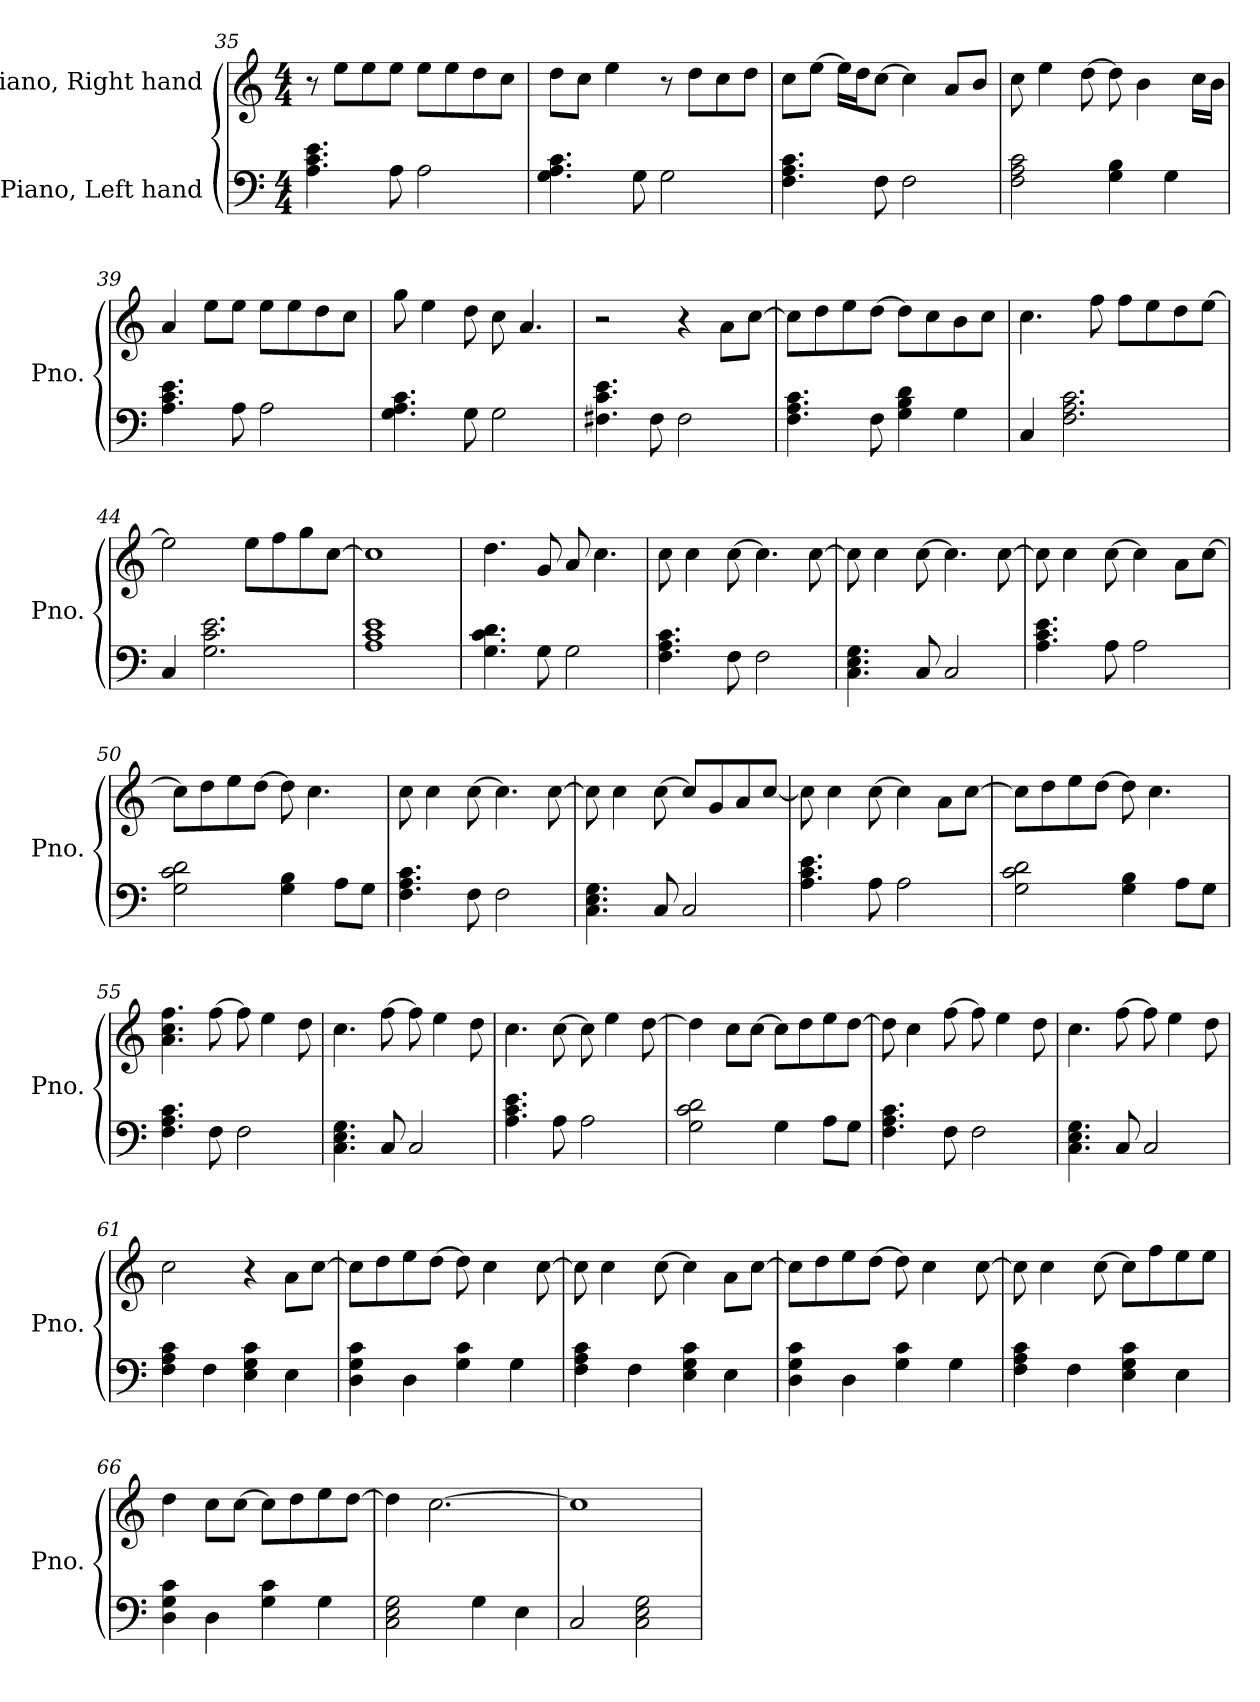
**kern	**kern
*part2	*part1
*staff2	*staff1
*I"Piano, Left hand	*I"Piano, Right hand
*I'Pno.	*I'Pno.
*clefF4	*clefG2
*k[]	*k[]
*M4/4	*M4/4
=35	=35
4.A\ 4.c\ 4.e\	8r
.	8ee\L
.	8ee\
8A\	8ee\J
2A\	8ee\L
.	8ee\
.	8dd\
.	8cc\J
=36	=36
4.G\ 4.A\ 4.c\	8dd\L
.	8cc\J
.	4ee\
8G\	.
2G\	8r
.	8dd\L
.	8cc\
.	8dd\J
=37	=37
4.F\ 4.A\ 4.c\	8cc\L
.	[8ee\J
.	16ee\LL]
.	16dd\J
8F\	[8cc\J
2F\	4cc\]
.	8a/L
.	8b/J
!!LO:LB:g=z
=38	=38
2F\ 2A\ 2c\	8cc\
.	4ee\
.	[8dd\
4G\ 4B\	8dd\]
.	4b\
4G\	.
.	16cc\LL
.	16b\JJ
=39	=39
4.A\ 4.c\ 4.e\	4a/
.	8ee\L
8A\	8ee\J
2A\	8ee\L
.	8ee\
.	8dd\
.	8cc\J
=40	=40
4.G\ 4.A\ 4.c\	8gg\
.	4ee\
8G\	8dd\
2G\	8cc\
.	4.a/
=41	=41
4.F#X\ 4.c\ 4.e\	2r
8F#\	.
2F#\	4r
.	8a\L
.	[8cc\J
=42	=42
4.F\ 4.A\ 4.c\	8cc\L]
.	8dd\
.	8ee\
8F\	[8dd\J
4G\ 4B\ 4d\	8dd\L]
.	8cc\
4G\	8b\
.	8cc\J
=43	=43
4C/	4.cc\
2.F\ 2.A\ 2.c\	.
.	8ff\
.	8ff\L
.	8ee\
.	8dd\
.	[8ee\J
!!LO:LB:g=z
=44	=44
4C/	2ee\]
2.G\ 2.c\ 2.e\	.
.	8ee\L
.	8ff\
.	8gg\
.	[8cc\J
=45	=45
1A 1c 1e	1cc]
=46	=46
4.G\ 4.c\ 4.d\	4.dd\
8G\	8g/
2G\	8a/
.	4.cc\
=47	=47
4.F\ 4.A\ 4.c\	8cc\
.	4cc\
8F\	[8cc\
2F\	4.cc\]
.	[8cc\
=48	=48
4.C\ 4.E\ 4.G\	8cc\]
.	4cc\
8C/	[8cc\
2C/	4.cc\]
.	[8cc\
=49	=49
4.A\ 4.c\ 4.e\	8cc\]
.	4cc\
8A\	[8cc\
2A\	4cc\]
.	8a\L
.	[8cc\J
=50	=50
2G\ 2c\ 2d\	8cc\L]
.	8dd\
.	8ee\
.	[8dd\J
4G\ 4B\	8dd\]
.	4.cc\
8A\L	.
8G\J	.
!!LO:LB:g=z
=51	=51
4.F\ 4.A\ 4.c\	8cc\
.	4cc\
8F\	[8cc\
2F\	4.cc\]
.	[8cc\
=52	=52
4.C\ 4.E\ 4.G\	8cc\]
.	4cc\
8C/	[8cc\
2C/	8cc/L]
.	8g/
.	8a/
.	[8cc/J
=53	=53
4.A\ 4.c\ 4.e\	8cc\]
.	4cc\
8A\	[8cc\
2A\	4cc\]
.	8a\L
.	[8cc\J
=54	=54
2G\ 2c\ 2d\	8cc\L]
.	8dd\
.	8ee\
.	[8dd\J
4G\ 4B\	8dd\]
.	4.cc\
8A\L	.
8G\J	.
=55	=55
4.F\ 4.A\ 4.c\	4.a\ 4.cc\ 4.ff\
8F\	[8ff\
2F\	8ff\]
.	4ee\
.	8dd\
=56	=56
4.C\ 4.E\ 4.G\	4.cc\
8C/	[8ff\
2C/	8ff\]
.	4ee\
.	8dd\
!!LO:LB:g=z
=57	=57
4.A\ 4.c\ 4.e\	4.cc\
8A\	[8cc\
2A\	8cc\]
.	4ee\
.	[8dd\
=58	=58
2G\ 2c\ 2d\	4dd\]
.	8cc\L
.	[8cc\J
4G\	8cc\L]
.	8dd\
8A\L	8ee\
8G\J	[8dd\J
=59	=59
4.F\ 4.A\ 4.c\	8dd\]
.	4cc\
8F\	[8ff\
2F\	8ff\]
.	4ee\
.	8dd\
=60	=60
4.C\ 4.E\ 4.G\	4.cc\
8C/	[8ff\
2C/	8ff\]
.	4ee\
.	8dd\
=61	=61
4F\ 4A\ 4c\	2cc\
4F\	.
4E\ 4G\ 4c\	4r
4E\	8a\L
.	[8cc\J
=62	=62
4D\ 4G\ 4c\	8cc\L]
.	8dd\
4D\	8ee\
.	[8dd\J
4G\ 4c\	8dd\]
.	4cc\
4G\	.
.	[8cc\
!!LO:LB:g=z
=63	=63
4F\ 4A\ 4c\	8cc\]
.	4cc\
4F\	.
.	[8cc\
4E\ 4G\ 4c\	4cc\]
4E\	8a\L
.	[8cc\J
=64	=64
4D\ 4G\ 4c\	8cc\L]
.	8dd\
4D\	8ee\
.	[8dd\J
4G\ 4c\	8dd\]
.	4cc\
4G\	.
.	[8cc\
=65	=65
4F\ 4A\ 4c\	8cc\]
.	4cc\
4F\	.
.	[8cc\
4E\ 4G\ 4c\	8cc\L]
.	8ff\
4E\	8ee\
.	8ee\J
=66	=66
4D\ 4G\ 4c\	4dd\
4D\	8cc\L
.	[8cc\J
4G\ 4c\	8cc\L]
.	8dd\
4G\	8ee\
.	[8dd\J
=67	=67
2C\ 2E\ 2G\	4dd\]
.	[2.cc\
4G\	.
4E\	.
=68	=68
2C/	1cc]
2C\ 2E\ 2G\	.
=	=
*-	*-
